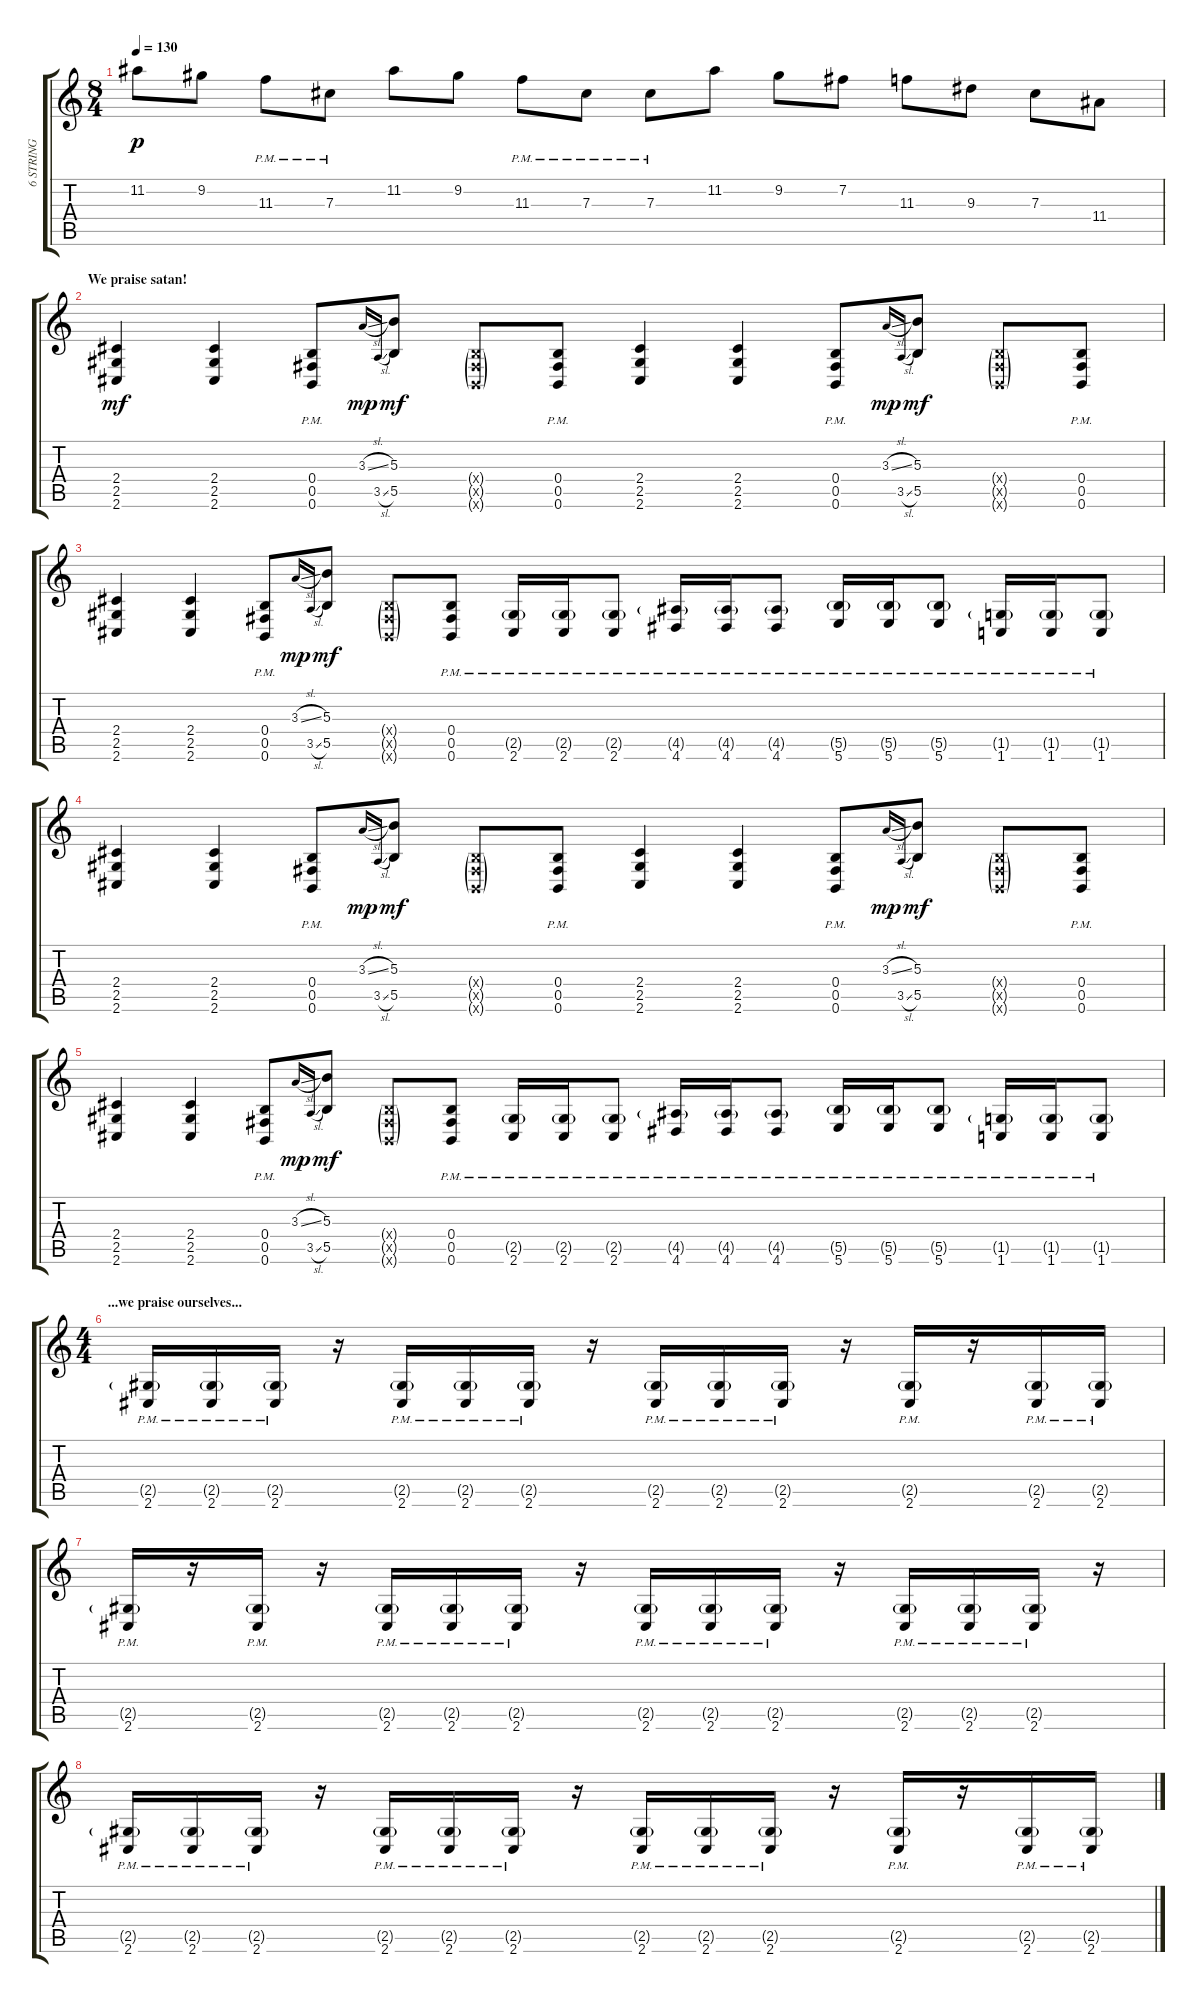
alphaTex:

\track ("6 STRING" "6 STRING") {instrument distortionguitar}
\staff {score tabs}
\tuning (Eb4 B3 Gb3 B2 Gb2 B1) {hide}
\ts (8 4)
\tempo 130
\clef g2
\ks c
11.2.8{dy p} 9.2.8 11.3{pm}.8 7.3{pm}.8 11.2.8 9.2.8 11.3{pm}.8 7.3{pm}.8 7.3{pm}.8 11.2.8 9.2.8 7.2.8 11.3.8 9.3.8 7.3.8 11.4.8 |
\section ("" "We praise satan!")
(2.4 2.5 2.6).4{dy mf} (2.4 2.5 2.6).4 (0.4{pm} 0.5{pm} 0.6{pm}).8 3.3{sl}.16{gr onbeat dy mp} 3.5{sl}.16{gr onbeat} (5.3 5.5).8{dy mf} (0.4{g x} 0.5{g x} 0.6{g x}).8 (0.4{pm} 0.5 0.6).8 (2.4 2.5 2.6).4 (2.4 2.5 2.6).4 (0.4{pm} 0.5{pm} 0.6{pm}).8 3.3{sl}.16{gr onbeat dy mp} 3.5{sl}.16{gr onbeat} (5.3 5.5).8{dy mf} (0.4{g x} 0.5{g x} 0.6{g x}).8 (0.4{pm} 0.5 0.6).8 |
(2.4 2.5 2.6).4 (2.4 2.5 2.6).4 (0.4{pm} 0.5{pm} 0.6{pm}).8 3.3{sl}.16{gr onbeat dy mp} 3.5{sl}.16{gr onbeat} (5.3 5.5).8{dy mf} (0.4{g x} 0.5{g x} 0.6{g x}).8 (0.4{pm} 0.5 0.6).8 (2.5{g pm} 2.6{pm}).16 (2.5{g pm} 2.6{pm}).16 (2.5{g pm} 2.6{pm}).8 (4.5{g pm} 4.6{pm}).16 (4.5{g pm} 4.6{pm}).16 (4.5{g pm} 4.6{pm}).8 (5.5{g pm} 5.6{pm}).16 (5.5{g pm} 5.6{pm}).16 (5.5{g pm} 5.6{pm}).8 (1.5{g pm} 1.6{pm}).16 (1.5{g pm} 1.6{pm}).16 (1.5{g pm} 1.6{pm}).8 |
(2.4 2.5 2.6).4 (2.4 2.5 2.6).4 (0.4{pm} 0.5{pm} 0.6{pm}).8 3.3{sl}.16{gr onbeat dy mp} 3.5{sl}.16{gr onbeat} (5.3 5.5).8{dy mf} (0.4{g x} 0.5{g x} 0.6{g x}).8 (0.4{pm} 0.5 0.6).8 (2.4 2.5 2.6).4 (2.4 2.5 2.6).4 (0.4{pm} 0.5{pm} 0.6{pm}).8 3.3{sl}.16{gr onbeat dy mp} 3.5{sl}.16{gr onbeat} (5.3 5.5).8{dy mf} (0.4{g x} 0.5{g x} 0.6{g x}).8 (0.4{pm} 0.5 0.6).8 |
(2.4 2.5 2.6).4 (2.4 2.5 2.6).4 (0.4{pm} 0.5{pm} 0.6{pm}).8 3.3{sl}.16{gr onbeat dy mp} 3.5{sl}.16{gr onbeat} (5.3 5.5).8{dy mf} (0.4{g x} 0.5{g x} 0.6{g x}).8 (0.4{pm} 0.5 0.6).8 (2.5{g pm} 2.6{pm}).16 (2.5{g pm} 2.6{pm}).16 (2.5{g pm} 2.6{pm}).8 (4.5{g pm} 4.6{pm}).16 (4.5{g pm} 4.6{pm}).16 (4.5{g pm} 4.6{pm}).8 (5.5{g pm} 5.6{pm}).16 (5.5{g pm} 5.6{pm}).16 (5.5{g pm} 5.6{pm}).8 (1.5{g pm} 1.6{pm}).16 (1.5{g pm} 1.6{pm}).16 (1.5{g pm} 1.6{pm}).8 |
\ts (4 4)
\section ("" "...we praise ourselves...")
(2.5{g pm} 2.6{pm}).16 (2.5{g pm} 2.6{pm}).16 (2.5{g pm} 2.6{pm}).16 r.16 (2.5{g pm} 2.6{pm}).16 (2.5{g pm} 2.6{pm}).16 (2.5{g pm} 2.6{pm}).16 r.16 (2.5{g pm} 2.6{pm}).16 (2.5{g pm} 2.6{pm}).16 (2.5{g pm} 2.6{pm}).16 r.16 (2.5{g pm} 2.6{pm}).16 r.16 (2.5{g pm} 2.6{pm}).16 (2.5{g pm} 2.6{pm}).16 |
(2.5{g pm} 2.6{pm}).16 r.16 (2.5{g pm} 2.6{pm}).16 r.16 (2.5{g pm} 2.6{pm}).16 (2.5{g pm} 2.6{pm}).16 (2.5{g pm} 2.6{pm}).16 r.16 (2.5{g pm} 2.6{pm}).16 (2.5{g pm} 2.6{pm}).16 (2.5{g pm} 2.6{pm}).16 r.16 (2.5{g pm} 2.6{pm}).16 (2.5{g pm} 2.6{pm}).16 (2.5{g pm} 2.6{pm}).16 r.16 |
(2.5{g pm} 2.6{pm}).16 (2.5{g pm} 2.6{pm}).16 (2.5{g pm} 2.6{pm}).16 r.16 (2.5{g pm} 2.6{pm}).16 (2.5{g pm} 2.6{pm}).16 (2.5{g pm} 2.6{pm}).16 r.16 (2.5{g pm} 2.6{pm}).16 (2.5{g pm} 2.6{pm}).16 (2.5{g pm} 2.6{pm}).16 r.16 (2.5{g pm} 2.6{pm}).16 r.16 (2.5{g pm} 2.6{pm}).16 (2.5{g pm} 2.6{pm}).16
